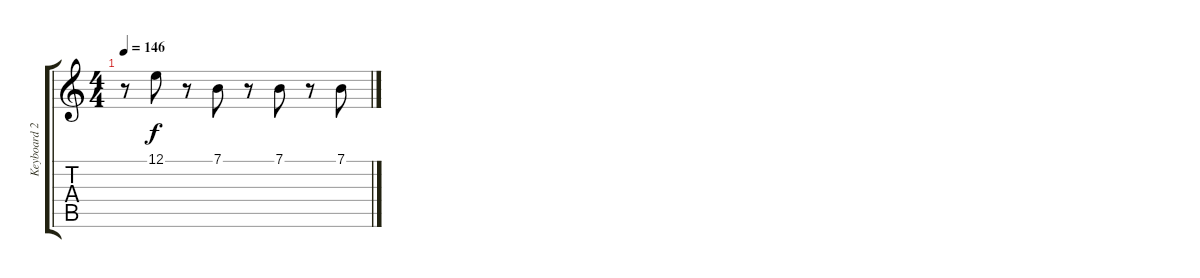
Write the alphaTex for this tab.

\track ("Keyboard 2" "Keyboard 2") {instrument tremolostrings}
\staff {score tabs}
\tuning (E4 B3 G3 D3 A2 E2) {hide}
\ts (4 4)
\tempo 146
\clef g2
\ks c
r.8{dy f} 12.1.8 r.8 7.1.8 r.8 7.1.8 r.8 7.1.8
